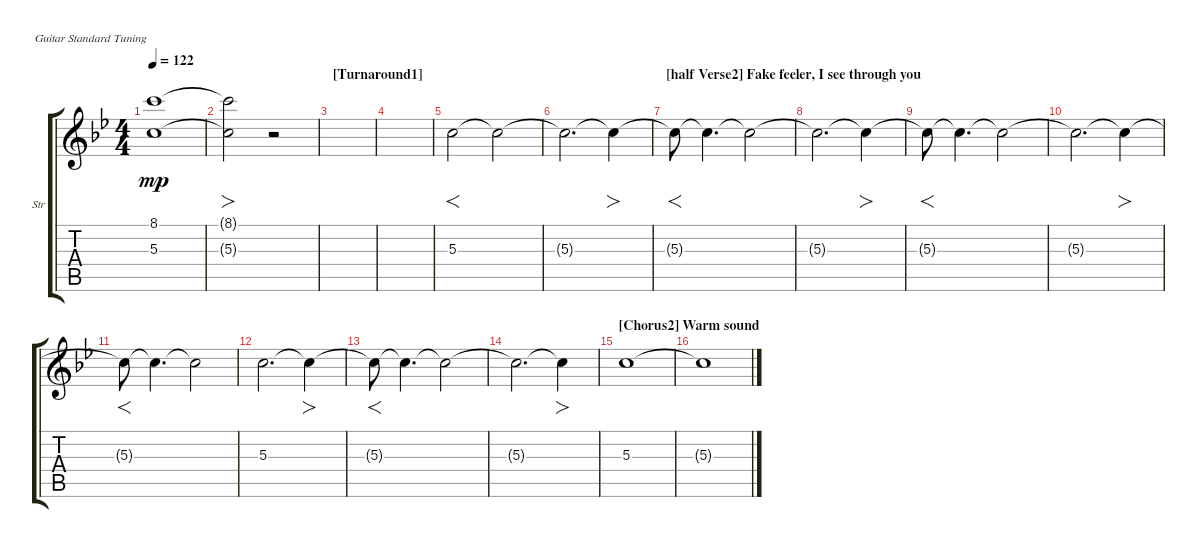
\defaultSystemsLayout 4
\bracketExtendMode groupsimilarinstruments
\firstSystemTrackNameOrientation horizontal
\otherSystemsTrackNameOrientation horizontal
\track ("Strings" "Str") {instrument electricguitarclean}
\staff {score tabs}
\tuning (E4 B3 G3 D3 A2 E2)
\ts (4 4)
\tempo 122
\clef g2
\scale
0.333333
\ks bb
(5.3{t} 8.1{t}).1{dy mp} |
\scale
0.333333 (5.3{t} 8.1{t}).2{fo} r.2 |
\section ("" "[Turnaround1]")
\scale
0.333333 |
\scale
0.333333 |
\scale
0.333333 5.3.2{f} 5.3{t}.2 |
\scale
0.333333 5.3{t}.2{d} 5.3{t}.4{fo} |
\section ("" "[half Verse2] Fake feeler, I see through you")
\scale
0.333333 5.3{t}.8{f} 5.3{t}.4{d} 5.3{t}.2 |
\scale
0.333333 5.3{t}.2{d} 5.3{t}.4{fo} |
\scale
0.333333 5.3{t}.8{f} 5.3{t}.4{d} 5.3{t}.2 |
\scale
0.333333 5.3{t}.2{d} 5.3{t}.4{fo} |
\scale
0.333333 5.3{t}.8{f} 5.3{t}.4{d} 5.3{t}.2 |
\scale
0.333333 5.3.2{d} 5.3{t}.4{fo} |
\scale
0.333333 5.3{t}.8{f} 5.3{t}.4{d} 5.3{t}.2 |
\scale
0.333333 5.3{t}.2{d} 5.3{t}.4{fo} |
\section ("" "[Chorus2] Warm sound")
\scale
0.333333 5.3.1 |
\scale
0.333333 5.3{t}.1
